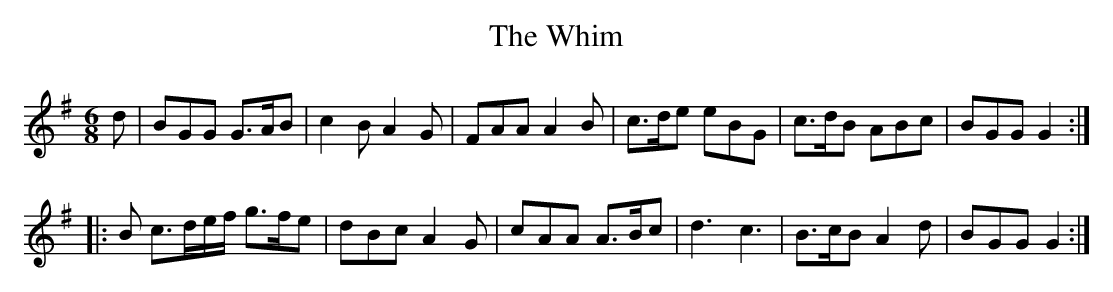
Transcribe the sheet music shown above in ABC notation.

X:1
T:The Whim
M:6/8
L:1/8
K:G
d|BGG G>AB| c2 B A2 G| FAA A2 B|c>de eBG| c>dB ABc| BGG G2:|
|:B c>de/2f/2 g>fe|dBc A2 G|cAA A>Bc| d3 c3 |B>cB A2 d|BGG G2:|
